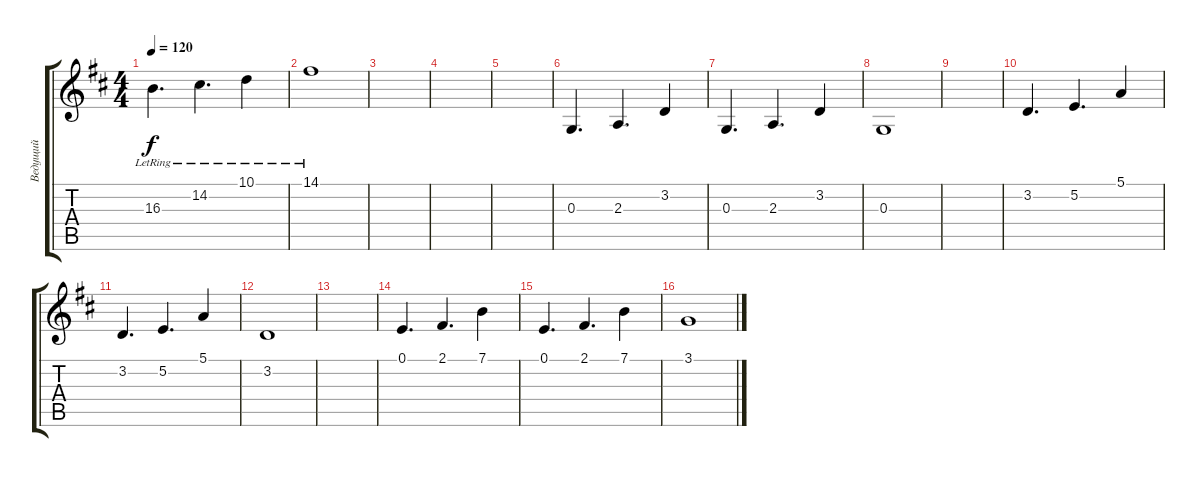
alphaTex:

\track ("Ведущий" "Ведущий") {instrument vibraphone}
\staff {score tabs}
\tuning (E4 B3 G3 D3 A2 E2) {hide}
\ts (4 4)
\tempo 120
\clef g2
\ks bminor
16.3{lr}.4{d dy f} 14.2{lr}.4{d} 10.1{lr}.4 |
14.1{lr}.1 |
|
\ks d
|
|
\ks bminor
0.3.4{d instrument electricgrandpiano} 2.3.4{d} 3.2.4 |
0.3.4{d} 2.3.4{d} 3.2.4 |
0.3.1 |
\ks d
|
\ks bminor
3.2.4{d} 5.2.4{d} 5.1.4 |
3.2.4{d} 5.2.4{d} 5.1.4 |
\ks d
3.2.1 |
|
\ks bminor
0.1.4{d} 2.1.4{d} 7.1.4 |
0.1.4{d} 2.1.4{d} 7.1.4 |
3.1.1
